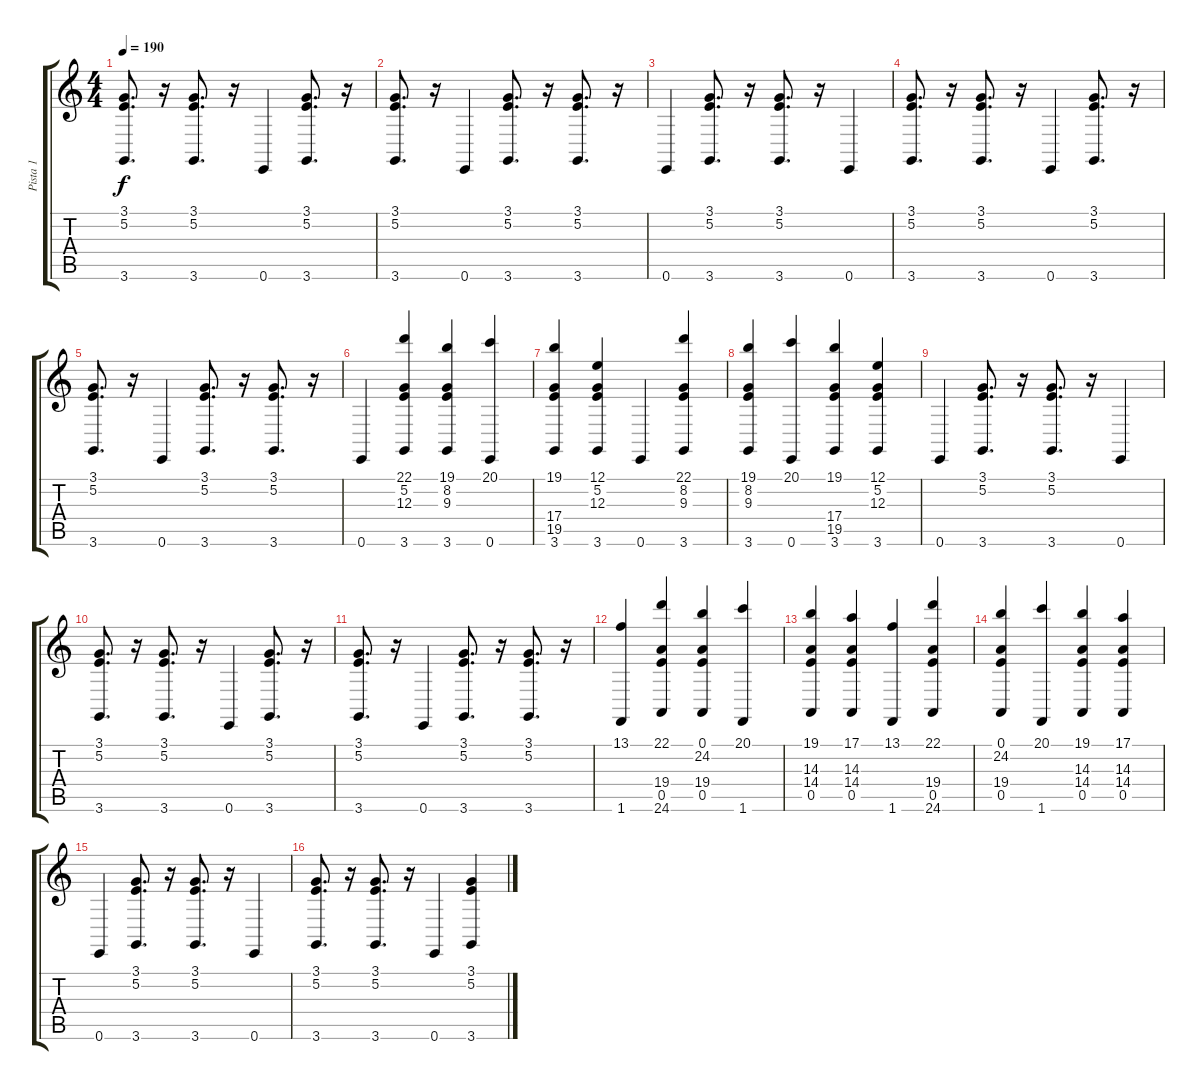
\track ("Pista 1" "Pista 1") {instrument acousticgrandpiano}
\staff {score tabs}
\tuning (E4 B3 G3 D3 A2 E2) {hide}
\ts (4 4)
\tempo 190
\clef g2
\ks c
(3.1 5.2 3.6).8{d dy f} r.16 (3.1 5.2 3.6).8{d} r.16 0.6.4 (3.1 5.2 3.6).8{d} r.16 |
(3.1 5.2 3.6).8{d} r.16 0.6.4 (3.1 5.2 3.6).8{d} r.16 (3.1 5.2 3.6).8{d} r.16 |
0.6.4 (3.1 5.2 3.6).8{d} r.16 (3.1 5.2 3.6).8{d} r.16 0.6.4 |
(3.1 5.2 3.6).8{d} r.16 (3.1 5.2 3.6).8{d} r.16 0.6.4 (3.1 5.2 3.6).8{d} r.16 |
(3.1 5.2 3.6).8{d} r.16 0.6.4 (3.1 5.2 3.6).8{d} r.16 (3.1 5.2 3.6).8{d} r.16 |
0.6.4 (22.1 5.2 12.3 3.6).4 (19.1 8.2 9.3 3.6).4 (20.1 0.6).4 |
(19.1 17.4 19.5 3.6).4 (12.1 5.2 12.3 3.6).4 0.6.4 (22.1 8.2 9.3 3.6).4 |
(19.1 8.2 9.3 3.6).4 (20.1 0.6).4 (19.1 17.4 19.5 3.6).4 (12.1 5.2 12.3 3.6).4 |
0.6.4 (3.1 5.2 3.6).8{d} r.16 (3.1 5.2 3.6).8{d} r.16 0.6.4 |
(3.1 5.2 3.6).8{d} r.16 (3.1 5.2 3.6).8{d} r.16 0.6.4 (3.1 5.2 3.6).8{d} r.16 |
(3.1 5.2 3.6).8{d} r.16 0.6.4 (3.1 5.2 3.6).8{d} r.16 (3.1 5.2 3.6).8{d} r.16 |
(13.1 1.6).4 (22.1 19.4 0.5 24.6).4 (0.1 24.2 19.4 0.5).4 (20.1 1.6).4 |
(19.1 14.3 14.4 0.5).4 (17.1 14.3 14.4 0.5).4 (13.1 1.6).4 (22.1 19.4 0.5 24.6).4 |
(0.1 24.2 19.4 0.5).4 (20.1 1.6).4 (19.1 14.3 14.4 0.5).4 (17.1 14.3 14.4 0.5).4 |
0.6.4 (3.1 5.2 3.6).8{d} r.16 (3.1 5.2 3.6).8{d} r.16 0.6.4 |
(3.1 5.2 3.6).8{d} r.16 (3.1 5.2 3.6).8{d} r.16 0.6.4 (3.1 5.2 3.6).4
